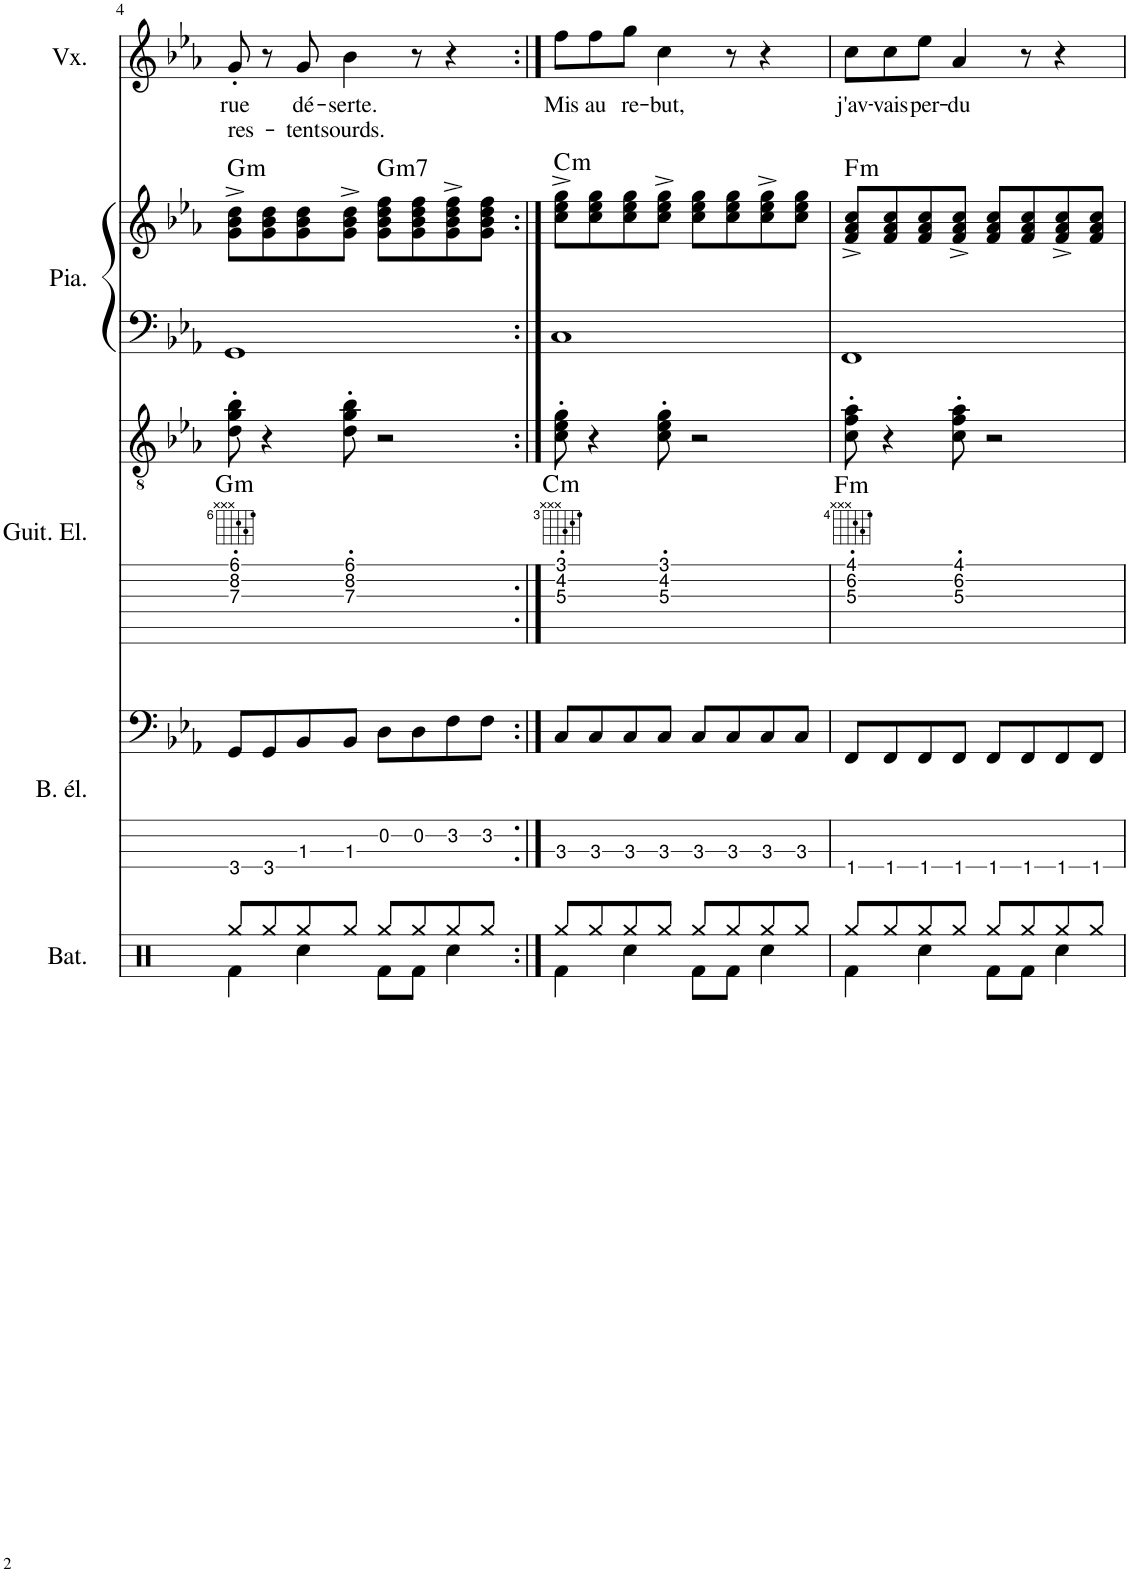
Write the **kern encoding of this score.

**kern	**kern	**kern	**kern	**kern	**harte	**kern	**kern	**harte	**kern	**text	**text
*part5	*part4	*part4	*part3	*part3	*part3	*part2	*part2	*part2	*part1	*part1	*part1
*staff8	*staff7	*staff6	*staff5	*staff4	*	*staff3	*staff2	*	*staff1	*staff1	*staff1
*I"Batterie	*I"Basse électrique	*	*I"Guitare électrique	*	*	*I"Piano	*	*	*I"Voix	*	*
*I'Bat.	*I'B. él.	*	*I'Guit. El.	*	*	*I'Pia.	*	*	*I'Vx.	*	*
!!LO:PB:g=z
*clefX	*	*clefF4	*	*clefGv2	*	*clefF4	*clefG2	*	*clefG2	*	*
*	*Trd7c12	*Trd7c12	*	*	*	*	*	*	*	*	*
*k[]	*k[b-e-a-]	*k[b-e-a-]	*k[b-e-a-]	*k[b-e-a-]	*	*k[b-e-a-]	*k[b-e-a-]	*	*k[b-e-a-]	*	*
*M4/4	*M4/4	*M4/4	*M4/4	*M4/4	*	*M4/4	*M4/4	*	*M4/4	*	*
=4	=4	=4	=4	=4	=4	=4	=4	=4	=4	=4	=4
*^	*	*	*	*	*	*	*	*	*	*	*
!	!	!	!	!	!	!LO:H:kt=m	!	!	!LO:H:kt=m	!	!LO:LY:b	!LO:LY:b
8Rgg/L	4Rf\	8GGL	8GG/L	8d' 8g' 8b-'	8d\' 8g\' 8b-\'	G:min	1GG	8g\^ 8b-\^ 8dd\^L	G:min	8g'/	rue	res-
8Rgg/	.	8GGJ	8GG/	4r	4r	.	.	8g\ 8b-\ 8dd\	.	8r	.	.
!	!	!	!	!	!	!	!	!	!	!	!LO:LY:b	!LO:LY:b
8Rgg/	4Rcc\	8BB-L	8BB-/	.	.	.	.	8g\ 8b-\ 8dd\	.	8g/	dé-	-tent
!	!	!	!	!	!	!	!	!	!	!	!LO:LY:b	!LO:LY:b
8Rgg/J	.	8BB-J	8BB-/J	8d' 8g' 8b-'	8d\' 8g\' 8b-\'	.	.	8g\^ 8b-\^ 8dd\^J	.	4b-\	-serte.	sourds.
!	!	!	!	!	!	!	!	!	!LO:H:kt=m7	!	!	!
8Rgg/L	8Rf\L	8DL	8D\L	2r	2r	.	.	8g\ 8b-\ 8dd\ 8ff\L	G:min7	.	.	.
8Rgg/	8Rf\J	8DJ	8D\	.	.	.	.	8g\ 8b-\ 8dd\ 8ff\	.	8r	.	.
8Rgg/	4Rcc\	8FL	8F\	.	.	.	.	8g\^ 8b-\^ 8dd\^ 8ff\^	.	4r	.	.
8Rgg/J	.	8FJ	8F\J	.	.	.	.	8g\ 8b-\ 8dd\ 8ff\J	.	.	.	.
=5:|!	=5:|!	=5:|!	=5:|!	=5:|!	=5:|!	=5:|!	=5:|!	=5:|!	=5:|!	=5:|!	=5:|!	=5:|!
!	!	!	!	!	!	!LO:H:kt=m	!	!	!LO:H:kt=m	!	!LO:LY:b	!
8Rgg/L	4Rf\	8CL	8C/L	8c' 8e-' 8g'	8c\' 8e-\' 8g\'	C:min	1C	8cc\^ 8ee-\^ 8gg\^L	C:min	8ff\L	Mis	.
!	!	!	!	!	!	!	!	!	!	!	!LO:LY:b	!
8Rgg/	.	8CJ	8C/	4r	4r	.	.	8cc\ 8ee-\ 8gg\	.	8ff\	au	.
!	!	!	!	!	!	!	!	!	!	!	!LO:LY:b	!
8Rgg/	4Rcc\	8CL	8C/	.	.	.	.	8cc\ 8ee-\ 8gg\	.	8gg\J	re-	.
!	!	!	!	!	!	!	!	!	!	!	!LO:LY:b	!
8Rgg/J	.	8CJ	8C/J	8c' 8e-' 8g'	8c\' 8e-\' 8g\'	.	.	8cc\^ 8ee-\^ 8gg\^J	.	4cc\	-but,	.
8Rgg/L	8Rf\L	8CL	8C/L	2r	2r	.	.	8cc\ 8ee-\ 8gg\L	.	.	.	.
8Rgg/	8Rf\J	8CJ	8C/	.	.	.	.	8cc\ 8ee-\ 8gg\	.	8r	.	.
8Rgg/	4Rcc\	8CL	8C/	.	.	.	.	8cc\^ 8ee-\^ 8gg\^	.	4r	.	.
8Rgg/J	.	8CJ	8C/J	.	.	.	.	8cc\ 8ee-\ 8gg\J	.	.	.	.
=6	=6	=6	=6	=6	=6	=6	=6	=6	=6	=6	=6	=6
!	!	!	!	!	!	!LO:H:kt=m	!	!	!LO:H:kt=m	!	!LO:LY:b	!
8Rgg/L	4Rf\	8FFL	8FF/L	8c' 8f' 8a-'	8c\' 8f\' 8a-\'	F:min	1FF	8f/^ 8a-/^ 8cc/^L	F:min	8cc\L	j'av-	.
!	!	!	!	!	!	!	!	!	!	!	!LO:LY:b	!
8Rgg/	.	8FFJ	8FF/	4r	4r	.	.	8f/ 8a-/ 8cc/	.	8cc\	-vais	.
!	!	!	!	!	!	!	!	!	!	!	!LO:LY:b	!
8Rgg/	4Rcc\	8FFL	8FF/	.	.	.	.	8f/ 8a-/ 8cc/	.	8ee-\J	per-	.
!	!	!	!	!	!	!	!	!	!	!	!LO:LY:b	!
8Rgg/J	.	8FFJ	8FF/J	8c' 8f' 8a-'	8c\' 8f\' 8a-\'	.	.	8f/^ 8a-/^ 8cc/^J	.	4a-/	-du	.
8Rgg/L	8Rf\L	8FFL	8FF/L	2r	2r	.	.	8f/ 8a-/ 8cc/L	.	.	.	.
8Rgg/	8Rf\J	8FFJ	8FF/	.	.	.	.	8f/ 8a-/ 8cc/	.	8r	.	.
8Rgg/	4Rcc\	8FFL	8FF/	.	.	.	.	8f/^ 8a-/^ 8cc/^	.	4r	.	.
8Rgg/J	.	8FFJ	8FF/J	.	.	.	.	8f/ 8a-/ 8cc/J	.	.	.	.
*v	*v	*	*	*	*	*	*	*	*	*	*	*
=	=	=	=	=	=	=	=	=	=	=	=
*-	*-	*-	*-	*-	*-	*-	*-	*-	*-	*-	*-
